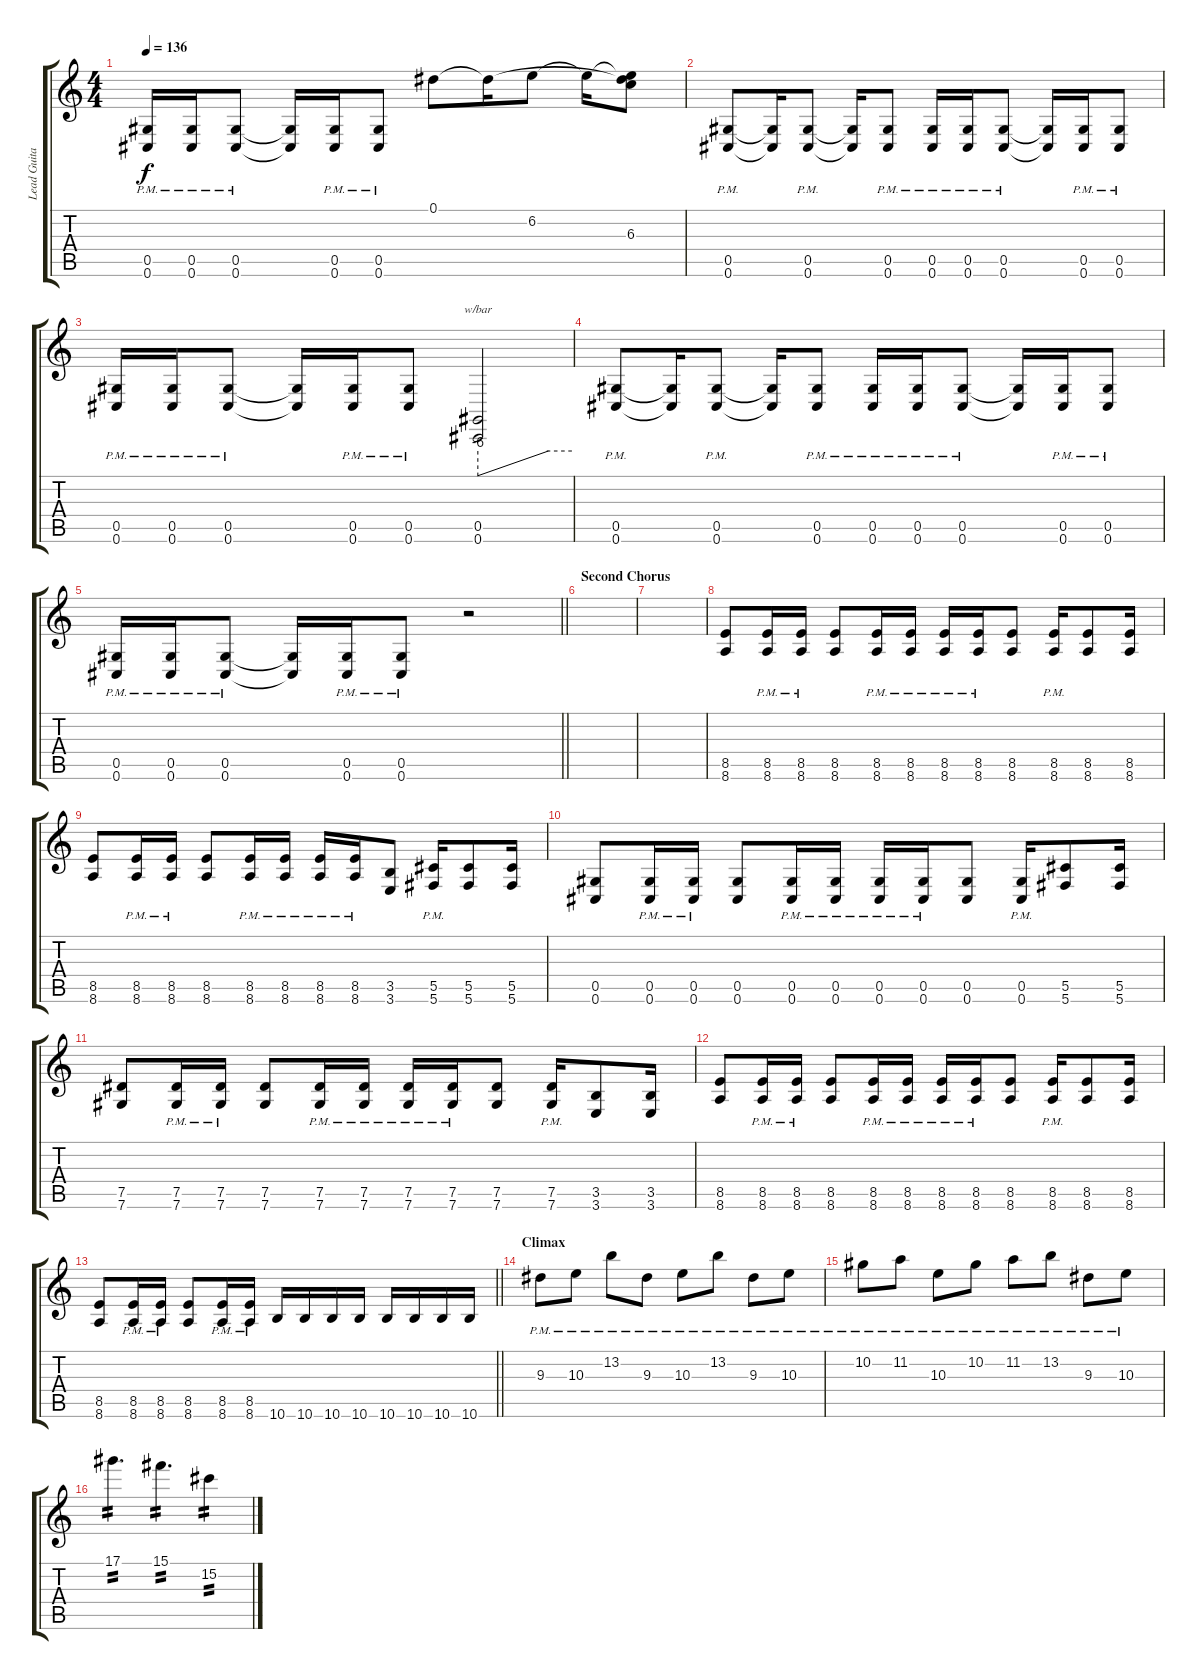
\track ("Lead Guitar" "Lead Guita") {instrument distortionguitar}
\staff {score tabs}
\tuning (Eb4 Bb3 Gb3 Db3 Ab2 Db2) {hide}
\ts (4 4)
\tempo 136
\clef g2
\ks c
(0.5{pm} 0.6{pm}).16{dy f} (0.5{pm} 0.6{pm}).16 (0.5{pm} 0.6{pm}).8 (0.5{t} 0.6{t}).16 (0.5{pm} 0.6{pm}).16 (0.5{pm} 0.6{pm}).8 0.1.8 0.1{t}.16 6.2.8 6.2{t}.16 (0.1{t} 6.2{t} 6.3).8 |
(0.5{pm} 0.6{pm}).8 (0.5{t} 0.6{t}).16 (0.5{pm} 0.6{pm}).8 (0.5{t} 0.6{t}).16 (0.5{pm} 0.6{pm}).8 (0.5{pm} 0.6{pm}).16 (0.5{pm} 0.6{pm}).16 (0.5{pm} 0.6{pm}).8 (0.5{t} 0.6{t}).16 (0.5{pm} 0.6{pm}).16 (0.5{pm} 0.6{pm}).8 |
(0.5{pm} 0.6{pm}).16 (0.5{pm} 0.6{pm}).16 (0.5{pm} 0.6{pm}).8 (0.5{t} 0.6{t}).16 (0.5{pm} 0.6{pm}).16 (0.5{pm} 0.6{pm}).8 (0.5 0.6).2{tbe (custom default 0 -24 45 0 60 0)} |
(0.5{pm} 0.6{pm}).8 (0.5{t} 0.6{t}).16 (0.5{pm} 0.6{pm}).8 (0.5{t} 0.6{t}).16 (0.5{pm} 0.6{pm}).8 (0.5{pm} 0.6{pm}).16 (0.5{pm} 0.6{pm}).16 (0.5{pm} 0.6{pm}).8 (0.5{t} 0.6{t}).16 (0.5{pm} 0.6{pm}).16 (0.5{pm} 0.6{pm}).8 |
\barLineRight lightlight
(0.5{pm} 0.6{pm}).16 (0.5{pm} 0.6{pm}).16 (0.5{pm} 0.6{pm}).8 (0.5{t} 0.6{t}).16 (0.5{pm} 0.6{pm}).16 (0.5{pm} 0.6{pm}).8 r.2 |
\section ("" "Second Chorus")
|
|
(8.5 8.6).8 (8.5{pm} 8.6{pm}).16 (8.5{pm} 8.6{pm}).16 (8.5 8.6).8 (8.5{pm} 8.6{pm}).16 (8.5{pm} 8.6{pm}).16 (8.5{pm} 8.6{pm}).16 (8.5{pm} 8.6{pm}).16 (8.5 8.6).8 (8.5{pm} 8.6{pm}).16 (8.5 8.6).8 (8.5 8.6).16 |
(8.5 8.6).8 (8.5{pm} 8.6{pm}).16 (8.5{pm} 8.6{pm}).16 (8.5 8.6).8 (8.5{pm} 8.6{pm}).16 (8.5{pm} 8.6{pm}).16 (8.5{pm} 8.6{pm}).16 (8.5{pm} 8.6{pm}).16 (3.5 3.6).8 (5.5{pm} 5.6{pm}).16 (5.5 5.6).8 (5.5 5.6).16 |
(0.5 0.6).8 (0.5{pm} 0.6{pm}).16 (0.5{pm} 0.6{pm}).16 (0.5 0.6).8 (0.5{pm} 0.6{pm}).16 (0.5{pm} 0.6{pm}).16 (0.5{pm} 0.6{pm}).16 (0.5{pm} 0.6{pm}).16 (0.5 0.6).8 (0.5{pm} 0.6{pm}).16 (5.5 5.6).8 (5.5 5.6).16 |
(7.5 7.6).8 (7.5{pm} 7.6{pm}).16 (7.5{pm} 7.6{pm}).16 (7.5 7.6).8 (7.5{pm} 7.6{pm}).16 (7.5{pm} 7.6{pm}).16 (7.5{pm} 7.6{pm}).16 (7.5{pm} 7.6{pm}).16 (7.5 7.6).8 (7.5{pm} 7.6{pm}).16 (3.5 3.6).8 (3.5 3.6).16 |
(8.5 8.6).8 (8.5{pm} 8.6{pm}).16 (8.5{pm} 8.6{pm}).16 (8.5 8.6).8 (8.5{pm} 8.6{pm}).16 (8.5{pm} 8.6{pm}).16 (8.5{pm} 8.6{pm}).16 (8.5{pm} 8.6{pm}).16 (8.5 8.6).8 (8.5{pm} 8.6{pm}).16 (8.5 8.6).8 (8.5 8.6).16 |
\barLineRight lightlight
(8.5 8.6).8 (8.5{pm} 8.6{pm}).16 (8.5{pm} 8.6{pm}).16 (8.5 8.6).8 (8.5{pm} 8.6{pm}).16 (8.5{pm} 8.6{pm}).16 10.6.16 10.6.16 10.6.16 10.6.16 10.6.16 10.6.16 10.6.16 10.6.16 |
\section ("" "Climax")
9.3{pm}.8 10.3{pm}.8 13.2{pm}.8 9.3{pm}.8 10.3{pm}.8 13.2{pm}.8 9.3{pm}.8 10.3{pm}.8 |
10.2{pm}.8 11.2{pm}.8 10.3{pm}.8 10.2{pm}.8 11.2{pm}.8 13.2{pm}.8 9.3{pm}.8 10.3{pm}.8 |
17.1.4{d tp 2} 15.1.4{d tp 2} 15.2.4{tp 2}
